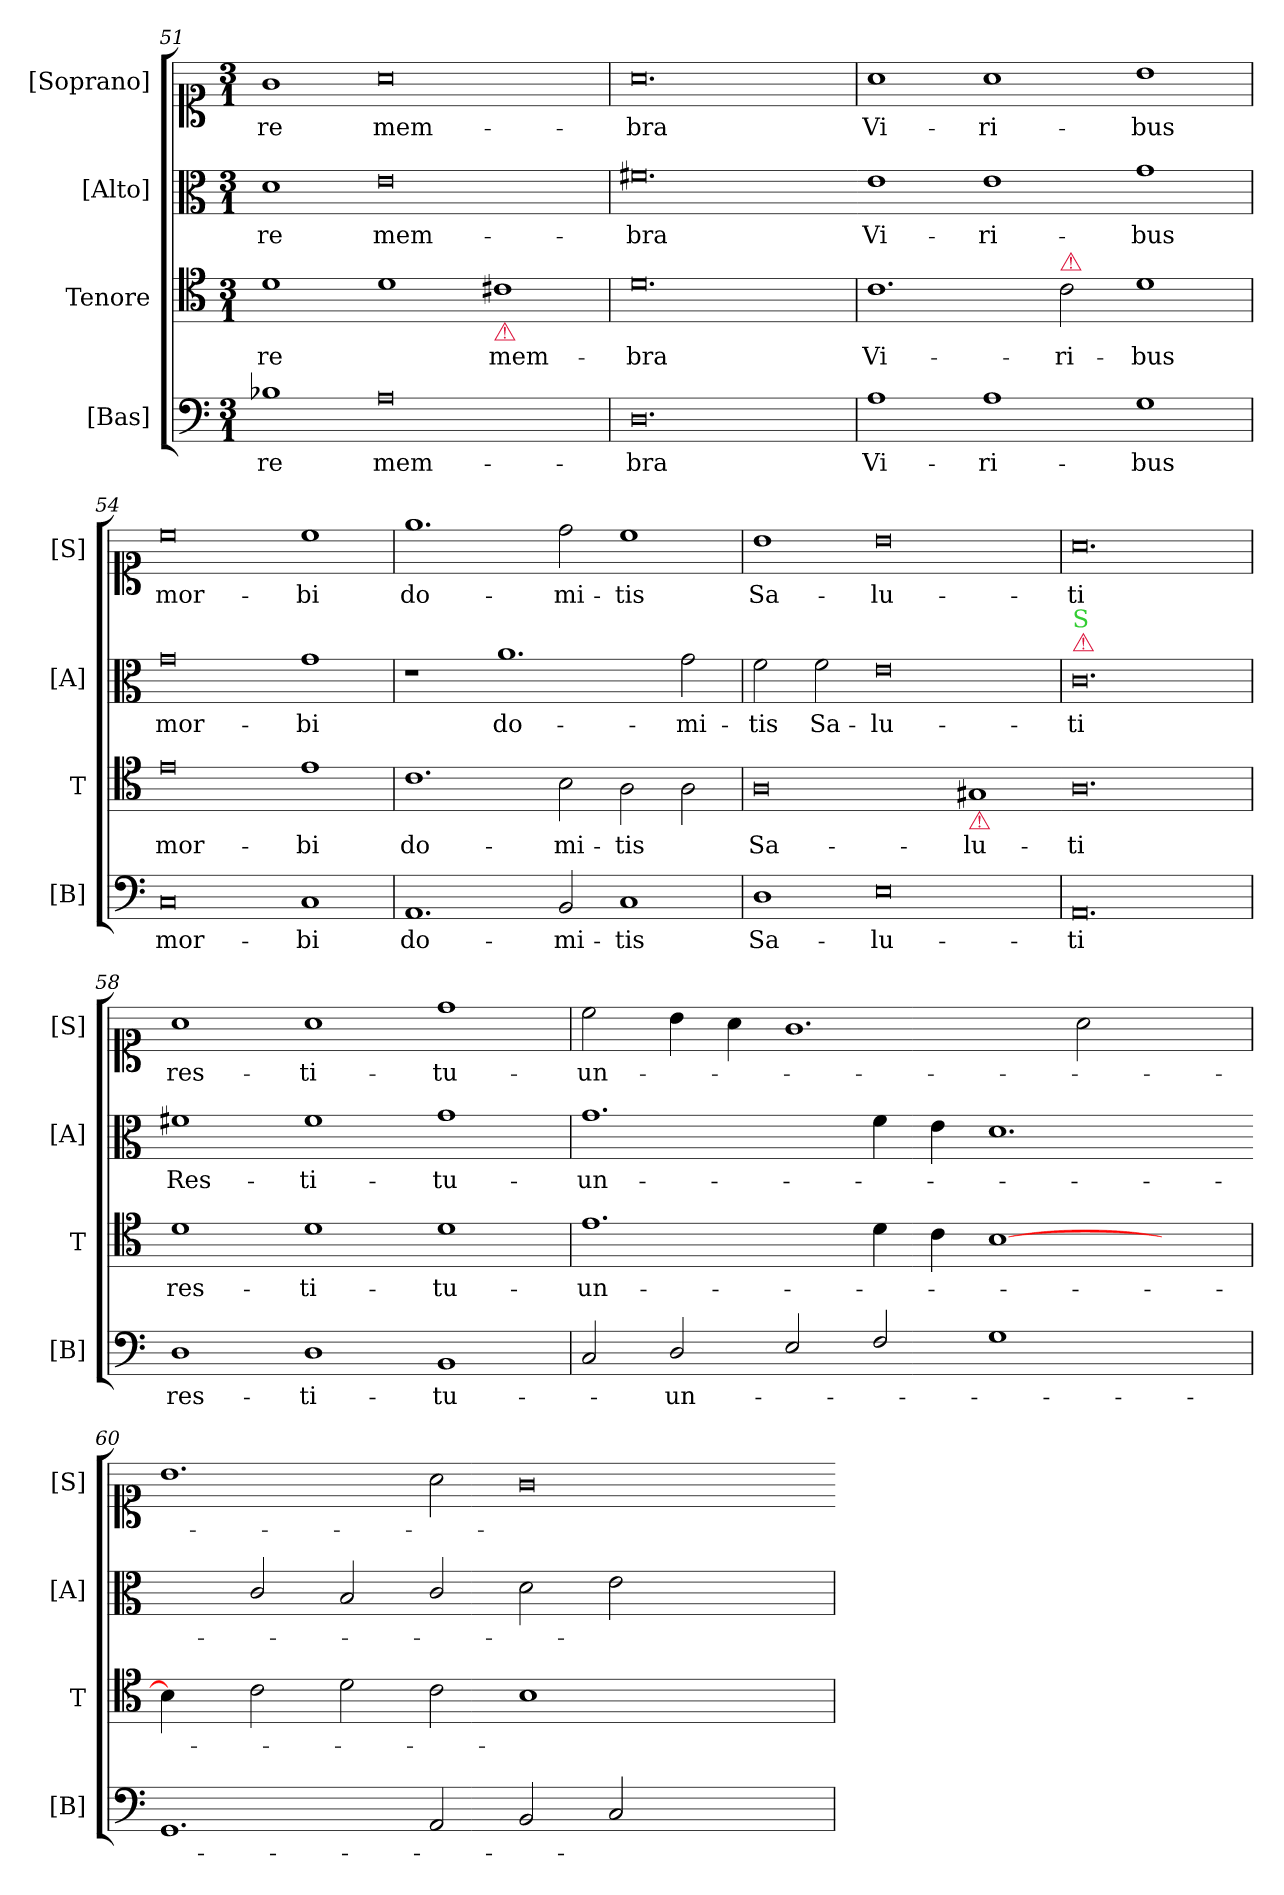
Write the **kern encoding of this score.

**kern	**text	**kern	**text	**kern	**text	**kern	**text
*part4	*part4	*part3	*part3	*part2	*part2	*part1	*part1
*staff4	*staff4	*staff3	*staff3	*staff2	*staff2	*staff1	*staff1
*I"[Bas]	*	*I"Tenore	*	*I"[Alto]	*	*I"[Soprano]	*
*I'[B]	*	*I'T	*	*I'[A]	*	*I'[S]	*
*clefF4	*	*clefC4	*	*clefC3	*	*clefC1	*
*k[]	*	*k[]	*	*k[]	*	*k[]	*
*G:mix	*	*G:mix	*	*G:mix	*	*G:mix	*
*M3/1	*	*M3/1	*	*M3/1	*	*M3/1	*
=51	=51	=51	=51	=51	=51	=51	=51
1B-X	-re	1d	-re	1d	-re	1g	-re
0A	mem-	1d	.	0e	mem-	0a	mem-
!	!	!LO:TX:b:color=crimson:t=⚠	!	!	!	!	!
.	.	1c#X	mem-	.	.	.	.
=52	=52	=52	=52	=52	=52	=52	=52
0.D	-bra	0.d	-bra	0.f#X	-bra	0.a	-bra
=53	=53	=53	=53	=53-	=53	=53	=53
1A	Vi-	1.c	Vi-	1e	Vi-	1a	Vi-
1A	-ri-	.	.	1e	-ri-	1a	-ri-
!	!	!LO:TX:a:color=crimson:t=⚠	!	!	!	!	!
.	.	2c\	-ri-	.	.	.	.
1G	-bus	1d	-bus	1g	-bus	1b	-bus
=54	=54	=54	=54	=54	=54	=54	=54
0C	mor-	0e	mor-	0g	mor-	0cc	mor-
1C	-bi	1e	-bi	1g	-bi	1cc	-bi
=55	=55	=55	=55	=55	=55	=55	=55
1.AA	do-	1.c	do-	1r	.	1.ee	do-
.	.	.	.	1.a	do-	.	.
2BB/	-mi-	2B\	mi-	.	.	2dd\	-mi-
1C	-tis	2A\	-tis	.	.	1cc	-tis
.	.	2A\	.	2g\	-mi-	.	.
=56	=56	=56	=56	=56	=56	=56	=56
1D	Sa-	0A	Sa-	2f\	-tis	1b	Sa-
.	.	.	.	2f\	Sa-	.	.
0E	-lu-	.	.	0e	-lu-	0b	-lu-
!	!	!LO:TX:b:color=crimson:t=⚠	!	!	!	!	!
.	.	1G#X	-lu-	.	.	.	.
=57	=57	=57-	=57	=57	=57	=57	=57
!	!	!	!	!LO:TX:a:color=crimson:t=⚠	!	!	!
!	!	!	!	!LO:TX:a:color=limegreen:t=S	!	!	!
0.AA	-ti	0.A	-ti	0.c	-ti	0.a	-ti
=58	=58	=58	=58	=58	=58	=58	=58
1D	res-	1d	res-	1f#X	Res-	1a	res-
1D	-ti-	1d	-ti-	1f#	-ti-	1a	-ti-
1BB	-tu-	1d	-tu-	1g	-tu-	1dd	-tu-
=59	=59	=59	=59	=59	=59	=59	=59
2C/	.	1.e	-un-	1.g	-un-	2cc\	-un-
2D/	-un-	.	.	.	.	4b\	.
.	.	.	.	.	.	4a\	.
2E/	.	.	.	.	.	1.g	.
2F/	.	4d\	.	4f\	.	.	.
.	.	4c\	.	4e\	.	.	.
1G	.	[1B	.	1.d	.	.	.
.	.	.	.	.	.	2a\	.
2ryy	.	2ryy	.	.	.	2ryy	.
=60	=60	=60	=60	=60-	=60	=60	=60
!	!	!LO:N:vis=4	!	!	!	!	!
1.GG	.	2B!\]	.	2ryy	.	1.b	.
.	.	2c\	.	2c/	.	.	.
.	.	2d\	.	2B/	.	.	.
2AA/	.	2c\	.	2c/	.	2a\	.
2BB/	.	1B	.	2d\	.	0g	.
2C/	.	.	.	2e\	.	.	.
1ryy	.	1ryy	.	1ryy	.	.	.
=	=-	=	=-	=	=-	=-	=-
*-	*-	*-	*-	*-	*-	*-	*-
